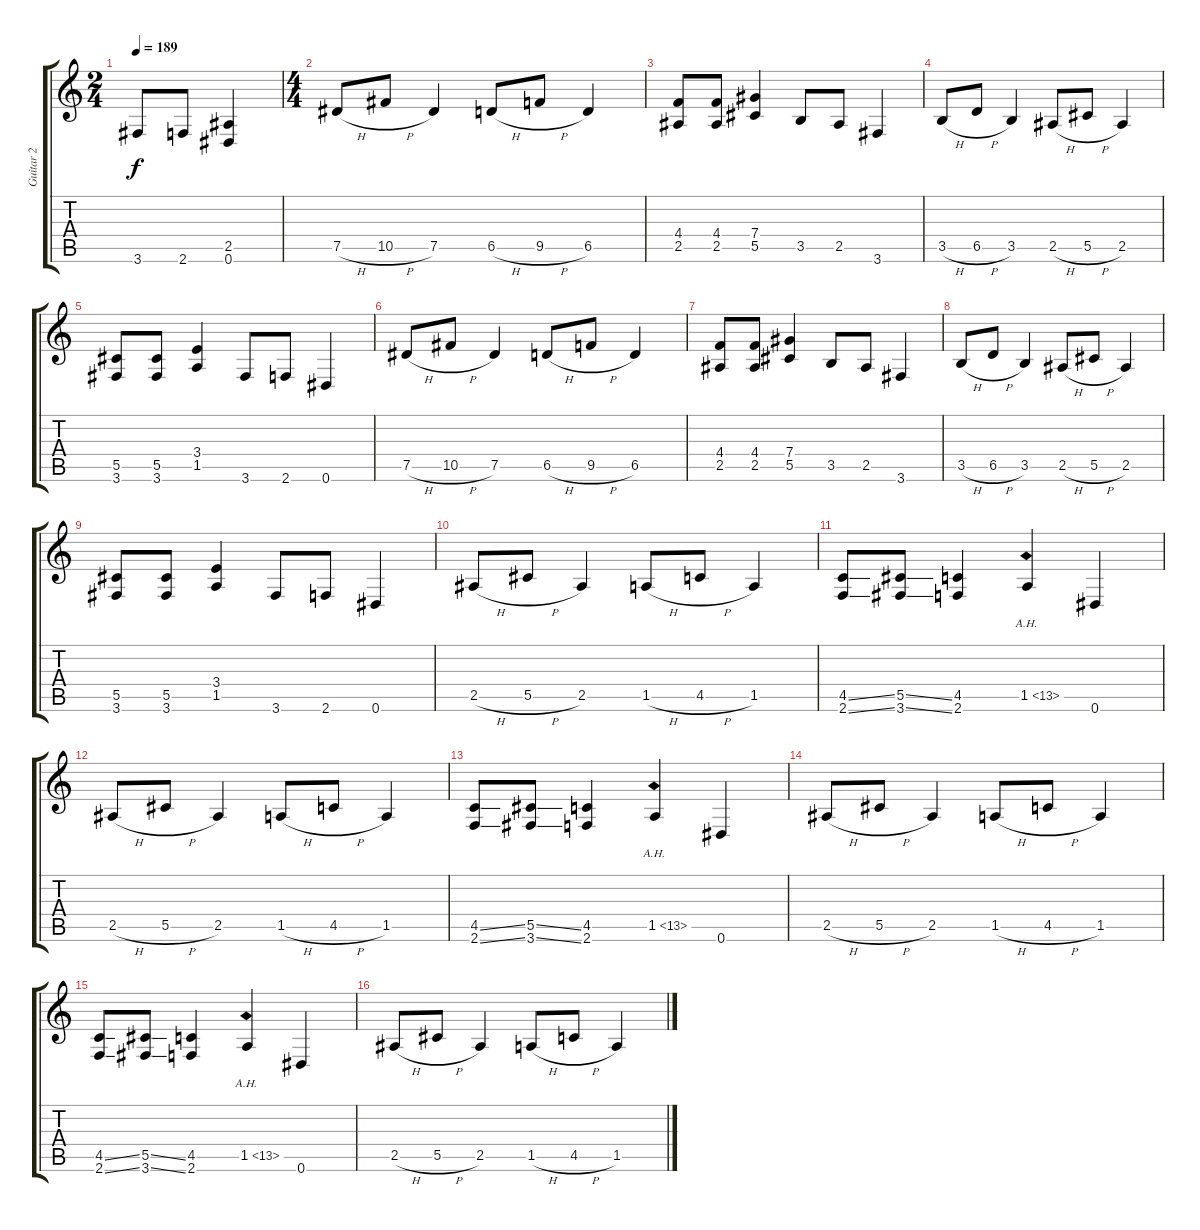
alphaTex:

\track ("Guitar 2" "Guitar 2") {instrument distortionguitar}
\staff {score tabs}
\tuning (Eb4 Bb3 Gb3 Db3 Ab2 Eb2) {hide}
\ts (2 4)
\tempo 189
\clef g2
\ks c
3.6.8{dy f} 2.6.8 (2.5 0.6).4 |
\ts (4 4)
7.5{h}.8 10.5{h}.8 7.5.4 6.5{h}.8 9.5{h}.8 6.5.4 |
(4.4 2.5).8 (4.4 2.5).8 (7.4 5.5).4 3.5.8 2.5.8 3.6.4 |
3.5{h}.8 6.5{h}.8 3.5.4 2.5{h}.8 5.5{h}.8 2.5.4 |
(5.5 3.6).8 (5.5 3.6).8 (3.4 1.5).4 3.6.8 2.6.8 0.6.4 |
7.5{h}.8 10.5{h}.8 7.5.4 6.5{h}.8 9.5{h}.8 6.5.4 |
(4.4 2.5).8 (4.4 2.5).8 (7.4 5.5).4 3.5.8 2.5.8 3.6.4 |
3.5{h}.8 6.5{h}.8 3.5.4 2.5{h}.8 5.5{h}.8 2.5.4 |
(5.5 3.6).8 (5.5 3.6).8 (3.4 1.5).4 3.6.8 2.6.8 0.6.4 |
2.5{h}.8 5.5{h}.8 2.5.4 1.5{h}.8 4.5{h}.8 1.5.4 |
(4.5{ss} 2.6{ss}).8 (5.5{ss} 3.6{ss}).8 (4.5 2.6).4 1.5{ah 12}.4{instrument guitarharmonics} 0.6.4{instrument distortionguitar} |
2.5{h}.8 5.5{h}.8 2.5.4 1.5{h}.8 4.5{h}.8 1.5.4 |
(4.5{ss} 2.6{ss}).8 (5.5{ss} 3.6{ss}).8 (4.5 2.6).4 1.5{ah 12}.4{instrument guitarharmonics} 0.6.4{instrument distortionguitar} |
2.5{h}.8 5.5{h}.8 2.5.4 1.5{h}.8 4.5{h}.8 1.5.4 |
(4.5{ss} 2.6{ss}).8 (5.5{ss} 3.6{ss}).8 (4.5 2.6).4 1.5{ah 12}.4{instrument guitarharmonics} 0.6.4{instrument distortionguitar} |
2.5{h}.8 5.5{h}.8 2.5.4 1.5{h}.8 4.5{h}.8 1.5.4
